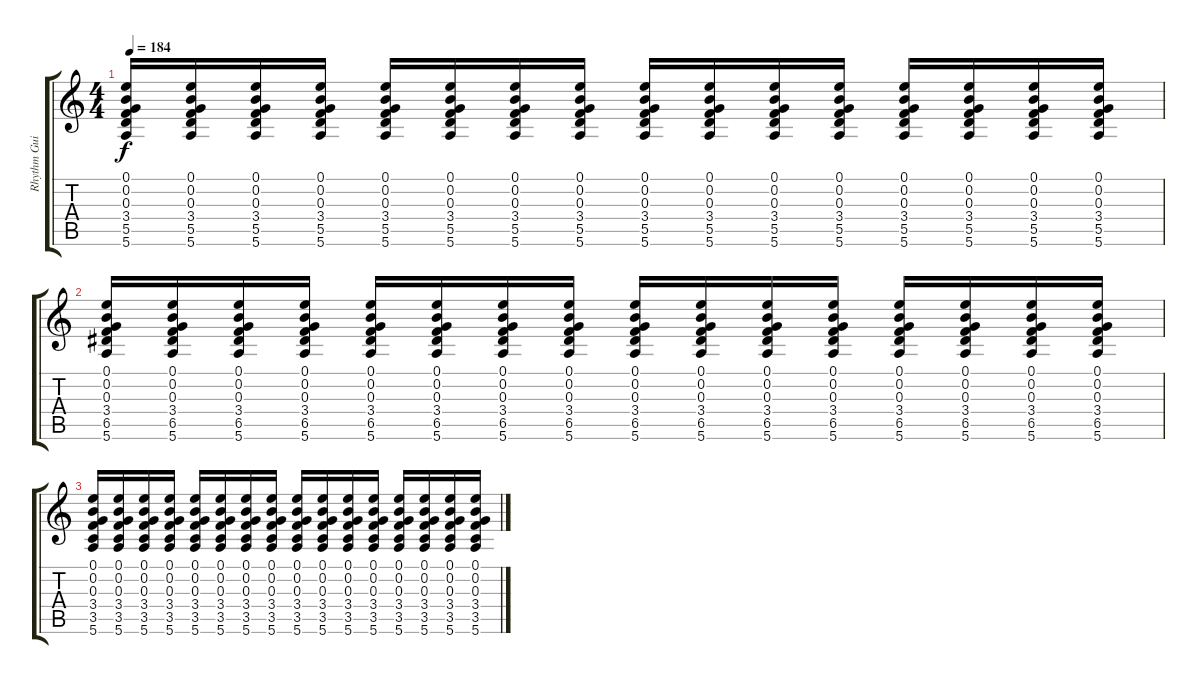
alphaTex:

\track ("Rhythm Guitar 2" "Rhythm Gui") {solo instrument distortionguitar}
\staff {score tabs}
\tuning (E4 B3 G3 D3 A2 E2) {hide}
\ts (4 4)
\tempo 184
\clef g2
\ks c
(0.1 0.2 0.3 3.4 5.5 5.6).16{dy f} (0.1 0.2 0.3 3.4 5.5 5.6).16 (0.1 0.2 0.3 3.4 5.5 5.6).16 (0.1 0.2 0.3 3.4 5.5 5.6).16 (0.1 0.2 0.3 3.4 5.5 5.6).16 (0.1 0.2 0.3 3.4 5.5 5.6).16 (0.1 0.2 0.3 3.4 5.5 5.6).16 (0.1 0.2 0.3 3.4 5.5 5.6).16 (0.1 0.2 0.3 3.4 5.5 5.6).16 (0.1 0.2 0.3 3.4 5.5 5.6).16 (0.1 0.2 0.3 3.4 5.5 5.6).16 (0.1 0.2 0.3 3.4 5.5 5.6).16 (0.1 0.2 0.3 3.4 5.5 5.6).16 (0.1 0.2 0.3 3.4 5.5 5.6).16 (0.1 0.2 0.3 3.4 5.5 5.6).16 (0.1 0.2 0.3 3.4 5.5 5.6).16 |
(0.1 0.2 0.3 3.4 6.5 5.6).16 (0.1 0.2 0.3 3.4 6.5 5.6).16 (0.1 0.2 0.3 3.4 6.5 5.6).16 (0.1 0.2 0.3 3.4 6.5 5.6).16 (0.1 0.2 0.3 3.4 6.5 5.6).16 (0.1 0.2 0.3 3.4 6.5 5.6).16 (0.1 0.2 0.3 3.4 6.5 5.6).16 (0.1 0.2 0.3 3.4 6.5 5.6).16 (0.1 0.2 0.3 3.4 6.5 5.6).16 (0.1 0.2 0.3 3.4 6.5 5.6).16 (0.1 0.2 0.3 3.4 6.5 5.6).16 (0.1 0.2 0.3 3.4 6.5 5.6).16 (0.1 0.2 0.3 3.4 6.5 5.6).16 (0.1 0.2 0.3 3.4 6.5 5.6).16 (0.1 0.2 0.3 3.4 6.5 5.6).16 (0.1 0.2 0.3 3.4 6.5 5.6).16 |
(0.1 0.2 0.3 3.4 3.5 5.6).16 (0.1 0.2 0.3 3.4 3.5 5.6).16 (0.1 0.2 0.3 3.4 3.5 5.6).16 (0.1 0.2 0.3 3.4 3.5 5.6).16 (0.1 0.2 0.3 3.4 3.5 5.6).16 (0.1 0.2 0.3 3.4 3.5 5.6).16 (0.1 0.2 0.3 3.4 3.5 5.6).16 (0.1 0.2 0.3 3.4 3.5 5.6).16 (0.1 0.2 0.3 3.4 3.5 5.6).16 (0.1 0.2 0.3 3.4 3.5 5.6).16 (0.1 0.2 0.3 3.4 3.5 5.6).16 (0.1 0.2 0.3 3.4 3.5 5.6).16 (0.1 0.2 0.3 3.4 3.5 5.6).16 (0.1 0.2 0.3 3.4 3.5 5.6).16 (0.1 0.2 0.3 3.4 3.5 5.6).16 (0.1 0.2 0.3 3.4 3.5 5.6).16
